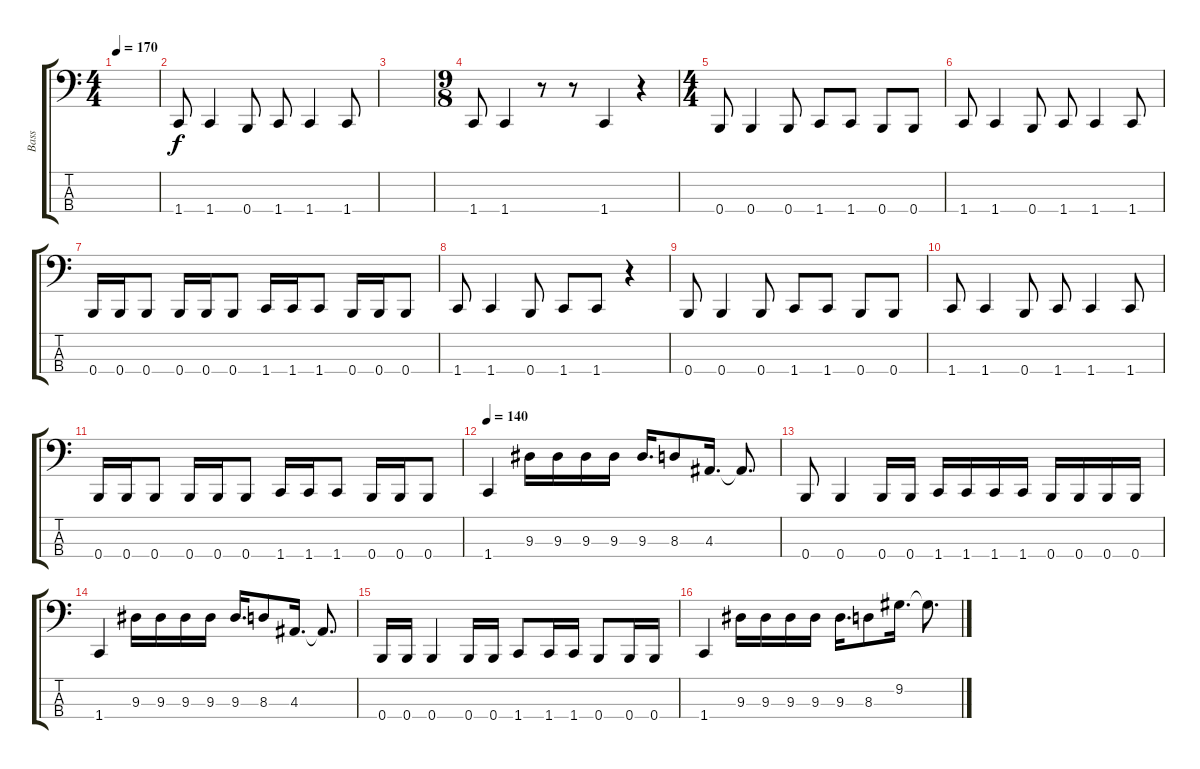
\track ("Bass" "Bass") {instrument electricbassfinger}
\staff {score tabs}
\tuning (E2 B1 Gb1 B0) {hide}
\ts (4 4)
\tempo 170
\clef f4
\ks c
|
1.4.8 1.4.4 0.4.8 1.4.8 1.4.4 1.4.8 |
|
\ts (9 8)
1.4.8 1.4.4 r.8 r.8 1.4.4 r.4 |
\ts (4 4)
0.4.8 0.4.4 0.4.8 1.4.8 1.4.8 0.4.8 0.4.8 |
1.4.8 1.4.4 0.4.8 1.4.8 1.4.4 1.4.8 |
0.4.16 0.4.16 0.4.8 0.4.16 0.4.16 0.4.8 1.4.16 1.4.16 1.4.8 0.4.16 0.4.16 0.4.8 |
1.4.8 1.4.4 0.4.8 1.4.8 1.4.8 r.4 |
0.4.8 0.4.4 0.4.8 1.4.8 1.4.8 0.4.8 0.4.8 |
1.4.8 1.4.4 0.4.8 1.4.8 1.4.4 1.4.8 |
0.4.16 0.4.16 0.4.8 0.4.16 0.4.16 0.4.8 1.4.16 1.4.16 1.4.8 0.4.16 0.4.16 0.4.8 |
\tempo 140
1.4.4 9.3.16 9.3.16 9.3.16 9.3.16 9.3.16{d} 8.3.8 4.3.16{d} 4.3{t}.8{d} |
0.4.8 0.4.4 0.4.16 0.4.16 1.4.16 1.4.16 1.4.16 1.4.16 0.4.16 0.4.16 0.4.16 0.4.16 |
1.4.4 9.3.16 9.3.16 9.3.16 9.3.16 9.3.16{d} 8.3.8 4.3.16{d} 4.3{t}.8{d} |
0.4.16 0.4.16 0.4.4 0.4.16 0.4.16 1.4.8 1.4.16 1.4.16 0.4.8 0.4.16 0.4.16 |
1.4.4 9.3.16 9.3.16 9.3.16 9.3.16 9.3.16{d} 8.3.8 9.2.16{d} 9.2{t}.8{d}
